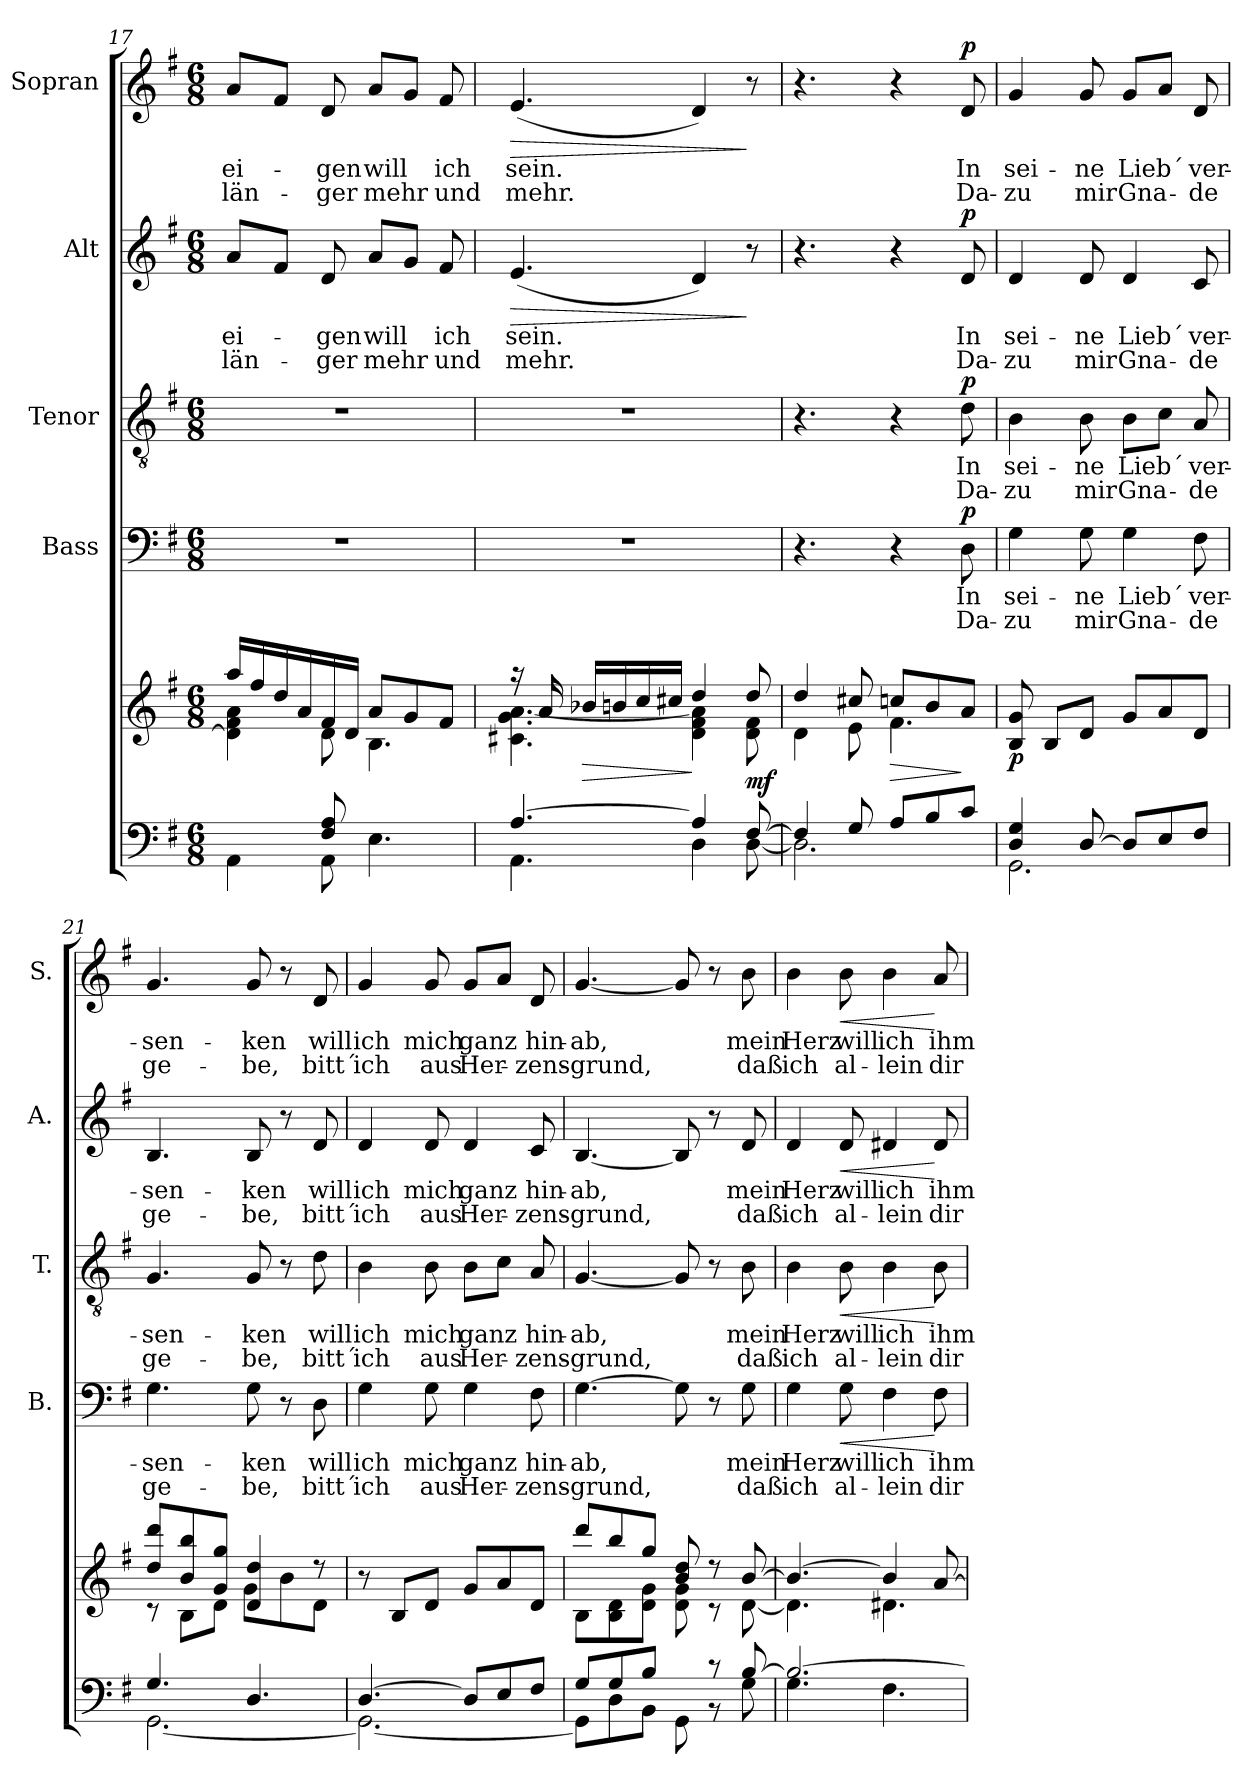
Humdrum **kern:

**kern	**kern	**dynam	**kern	**text	**text	**dynam	**kern	**text	**text	**dynam	**kern	**text	**text	**dynam	**kern	**text	**text	**dynam
*part5	*part5	*part5	*part4	*part4	*part4	*part4	*part3	*part3	*part3	*part3	*part2	*part2	*part2	*part2	*part1	*part1	*part1	*part1
*staff6	*staff5	*staff5/6	*staff4	*staff4	*staff4	*staff4	*staff3	*staff3	*staff3	*staff3	*staff2	*staff2	*staff2	*staff2	*staff1	*staff1	*staff1	*staff1
*	*	*	*I"Bass	*	*	*	*I"Tenor	*	*	*	*I"Alt	*	*	*	*I"Sopran	*	*	*
*	*	*	*I'B.	*	*	*	*I'T.	*	*	*	*I'A.	*	*	*	*I'S.	*	*	*
*clefF4	*clefG2	*	*clefF4	*	*	*	*clefGv2	*	*	*	*clefG2	*	*	*	*clefG2	*	*	*
*k[f#]	*k[f#]	*	*k[f#]	*	*	*	*k[f#]	*	*	*	*k[f#]	*	*	*	*k[f#]	*	*	*
*G:	*G:	*	*G:	*	*	*	*G:	*	*	*	*G:	*	*	*	*G:	*	*	*
*M6/8	*M6/8	*	*M6/8	*	*	*	*M6/8	*	*	*	*M6/8	*	*	*	*M6/8	*	*	*
=17	=17	=17	=17	=17	=17	=17	=17	=17	=17	=17	=17	=17	=17	=17	=17	=17	=17	=17
*^	*^	*	*	*	*	*	*	*	*	*	*	*	*	*	*	*	*	*
!	!	!	!	!	!	!	!	!	!	!	!	!	!	!LO:LY:b	!LO:LY:b	!	!	!LO:LY:b	!LO:LY:b	!
4ryy	4AA\	16aa/LL	4d\] 4f#\ 4a\	.	2.r	.	.	.	2.r	.	.	.	8a/L	ei-	län-	.	8a/L	ei-	län-	.
.	.	16ff#/	.	.	.	.	.	.	.	.	.	.	.	.	.	.	.	.	.	.
.	.	16dd/	.	.	.	.	.	.	.	.	.	.	8f#/J	.	.	.	8f#/J	.	.	.
.	.	16a/	.	.	.	.	.	.	.	.	.	.	.	.	.	.	.	.	.	.
!	!	!	!	!	!	!	!	!	!	!	!	!	!	!LO:LY:b	!LO:LY:b	!	!	!LO:LY:b	!LO:LY:b	!
8F#/ 8A/	8AA\	16f#/	8d\	.	.	.	.	.	.	.	.	.	8d/	-gen	-ger	.	8d/	-gen	-ger	.
.	.	16d/JJ	.	.	.	.	.	.	.	.	.	.	.	.	.	.	.	.	.	.
!	!	!	!	!	!	!	!	!	!	!	!	!	!	!LO:LY:b	!LO:LY:b	!	!	!LO:LY:b	!LO:LY:b	!
4.ryy	4.E\	8a/L	4.B\	.	.	.	.	.	.	.	.	.	8a/L	will	mehr	.	8a/L	will	mehr	.
.	.	8g/	.	.	.	.	.	.	.	.	.	.	8g/J	.	.	.	8g/J	.	.	.
!	!	!	!	!	!	!	!	!	!	!	!	!	!	!LO:LY:b	!LO:LY:b	!	!	!LO:LY:b	!LO:LY:b	!
.	.	8f#/J	.	.	.	.	.	.	.	.	.	.	8f#/	ich	und	.	8f#/	ich	und	.
=18	=18	=18	=18	=18	=18	=18	=18	=18	=18	=18	=18	=18	=18	=18	=18	=18	=18	=18	=18	=18
!	!	!	!	!	!	!	!	!	!	!	!	!	!	!LO:LY:b	!LO:LY:b	!LO:HP:b	!	!LO:LY:b	!LO:LY:b	!LO:HP:b
[>4.A/	4.AA\	16raa	4.c#X\ 4.g\ [<4.a\	.	2.r	.	.	.	2.r	.	.	.	(<4.e/	sein.	mehr.	>	(<4.e/	sein.	mehr.	>
.	.	16a/	.	.	.	.	.	.	.	.	.	.	.	.	.	.	.	.	.	.
!	!	!	!	!LO:HP:b	!	!	!	!	!	!	!	!	!	!	!	!	!	!	!	!
.	.	16b-X/LL	.	>	.	.	.	.	.	.	.	.	.	.	.	.	.	.	.	.
.	.	16bn/	.	.	.	.	.	.	.	.	.	.	.	.	.	.	.	.	.	.
.	.	16cc/	.	.	.	.	.	.	.	.	.	.	.	.	.	.	.	.	.	.
.	.	16cc#X/JJ	.	.	.	.	.	.	.	.	.	.	.	.	.	.	.	.	.	.
4A/]	4D\	4dd/	4d\ 4f#\ 4a\]	]	.	.	.	.	.	.	.	.	4d/)	.	.	.	4d/)	.	.	.
!	!	!	!	!LO:DY:b	!	!	!	!	!	!	!	!	!	!	!	!	!	!	!	!
[>8F#/	[<8D\	8dd/	8d\ 8f#\	mf	.	.	.	.	.	.	.	.	8r	.	.	]	8r	.	.	]
=19	=19	=19	=19	=19	=19	=19	=19	=19	=19	=19	=19	=19	=19	=19	=19	=19	=19	=19	=19	=19
4F#/]	2.D\]	4dd/	4d\	.	4.r	.	.	.	4.r	.	.	.	4.r	.	.	.	4.r	.	.	.
8G/	.	8cc#X/	8e\	.	.	.	.	.	.	.	.	.	.	.	.	.	.	.	.	.
!	!	!	!	!LO:HP:b	!	!	!	!	!	!	!	!	!	!	!	!	!	!	!	!
8A/L	.	8ccn/L	4.f#\	>	4r	.	.	.	4r	.	.	.	4r	.	.	.	4r	.	.	.
8B/	.	8b/	.	.	.	.	.	.	.	.	.	.	.	.	.	.	.	.	.	.
!	!	!	!	!	!	!LO:LY:b	!LO:LY:b	!LO:DY:a	!	!LO:LY:b	!LO:LY:b	!LO:DY:a	!	!LO:LY:b	!LO:LY:b	!LO:DY:a	!	!LO:LY:b	!LO:LY:b	!LO:DY:a
8c/J	.	8a/J	.	]	8D\	In	Da-	p	8d\	In	Da-	p	8d/	In	Da-	p	8d/	In	Da-	p
*	*	*v	*v	*	*	*	*	*	*	*	*	*	*	*	*	*	*	*	*	*
!!LO:PB:g=z
=20	=20	=20	=20	=20	=20	=20	=20	=20	=20	=20	=20	=20	=20	=20	=20	=20	=20	=20	=20
!	!	!	!LO:DY:b	!	!LO:LY:b	!LO:LY:b	!	!	!LO:LY:b	!LO:LY:b	!	!	!LO:LY:b	!LO:LY:b	!	!	!LO:LY:b	!LO:LY:b	!
4D/ 4G/	2.GG\	8B/ 8g/	p	4G\	sei-	-zu	.	4B\	sei-	-zu	.	4d/	sei-	-zu	.	4g/	sei-	-zu	.
.	.	8B/L	.	.	.	.	.	.	.	.	.	.	.	.	.	.	.	.	.
!	!	!	!	!	!LO:LY:b	!LO:LY:b	!	!	!LO:LY:b	!LO:LY:b	!	!	!LO:LY:b	!LO:LY:b	!	!	!LO:LY:b	!LO:LY:b	!
[>8D/	.	8d/J	.	8G\	-ne	mir	.	8B\	-ne	mir	.	8d/	-ne	mir	.	8g/	-ne	mir	.
!	!	!	!	!	!LO:LY:b	!LO:LY:b	!	!	!LO:LY:b	!LO:LY:b	!	!	!LO:LY:b	!LO:LY:b	!	!	!LO:LY:b	!LO:LY:b	!
8D/L]	.	8g/L	.	4G\	Lieb´	Gna-	.	8B\L	Lieb´	Gna-	.	4d/	Lieb´	Gna-	.	8g/L	Lieb´	Gna-	.
8E/	.	8a/	.	.	.	.	.	8c\J	.	.	.	.	.	.	.	8a/J	.	.	.
!	!	!	!	!	!LO:LY:b	!LO:LY:b	!	!	!LO:LY:b	!LO:LY:b	!	!	!LO:LY:b	!LO:LY:b	!	!	!LO:LY:b	!LO:LY:b	!
8F#/J	.	8d/J	.	8F#\	ver-	-de	.	8A/	ver-	-de	.	8c/	ver-	-de	.	8d/	ver-	-de	.
=21	=21	=21	=21	=21	=21	=21	=21	=21	=21	=21	=21	=21	=21	=21	=21	=21	=21	=21	=21
*	*	*^	*	*	*	*	*	*	*	*	*	*	*	*	*	*	*	*	*
!	!	!	!	!	!	!LO:LY:b	!LO:LY:b	!	!	!LO:LY:b	!LO:LY:b	!	!	!LO:LY:b	!LO:LY:b	!	!	!LO:LY:b	!LO:LY:b	!
4.G/	[<2.GG\	8dd/ 8ddd/L	8rc	.	4.G\	-sen-	ge-	.	4.G/	-sen-	ge-	.	4.B/	-sen-	ge-	.	4.g/	-sen-	ge-	.
.	.	8b/ 8bb/	8B\L	.	.	.	.	.	.	.	.	.	.	.	.	.	.	.	.	.
.	.	8g/ 8gg/J	8d\J	.	.	.	.	.	.	.	.	.	.	.	.	.	.	.	.	.
!	!	!	!	!	!	!LO:LY:b	!LO:LY:b	!	!	!LO:LY:b	!LO:LY:b	!	!	!LO:LY:b	!LO:LY:b	!	!	!LO:LY:b	!LO:LY:b	!
4.D/	.	4d/ 4dd/	8g\L	.	8G\	-ken	-be,	.	8G/	-ken	-be,	.	8B/	-ken	-be,	.	8g/	-ken	-be,	.
.	.	.	8b\	.	8r	.	.	.	8r	.	.	.	8r	.	.	.	8r	.	.	.
!	!	!	!	!	!	!LO:LY:b	!LO:LY:b	!	!	!LO:LY:b	!LO:LY:b	!	!	!LO:LY:b	!LO:LY:b	!	!	!LO:LY:b	!LO:LY:b	!
.	.	8rcc	8d\J	.	8D\	will	bitt´	.	8d\	will	bitt´	.	8d/	will	bitt´	.	8d/	will	bitt´	.
=22	=22	=22	=22	=22	=22	=22	=22	=22	=22	=22	=22	=22	=22	=22	=22	=22	=22	=22	=22	=22
!	!	!	!	!	!	!LO:LY:b	!LO:LY:b	!	!	!LO:LY:b	!LO:LY:b	!	!	!LO:LY:b	!LO:LY:b	!	!	!LO:LY:b	!LO:LY:b	!
*	*	*v	*v	*	*	*	*	*	*	*	*	*	*	*	*	*	*	*	*	*
[>4.D/	2.GG\_	8r	.	4G\	ich	ich	.	4B\	ich	ich	.	4d/	ich	ich	.	4g/	ich	ich	.
.	.	8B/L	.	.	.	.	.	.	.	.	.	.	.	.	.	.	.	.	.
!	!	!	!	!	!LO:LY:b	!LO:LY:b	!	!	!LO:LY:b	!LO:LY:b	!	!	!LO:LY:b	!LO:LY:b	!	!	!LO:LY:b	!LO:LY:b	!
.	.	8d/J	.	8G\	mich	aus	.	8B\	mich	aus	.	8d/	mich	aus	.	8g/	mich	aus	.
!	!	!	!	!	!LO:LY:b	!LO:LY:b	!	!	!LO:LY:b	!LO:LY:b	!	!	!LO:LY:b	!LO:LY:b	!	!	!LO:LY:b	!LO:LY:b	!
8D/L]	.	8g/L	.	4G\	ganz	Her-	.	8B\L	ganz	Her-	.	4d/	ganz	Her-	.	8g/L	ganz	Her-	.
8E/	.	8a/	.	.	.	.	.	8c\J	.	.	.	.	.	.	.	8a/J	.	.	.
!	!	!	!	!	!LO:LY:b	!LO:LY:b	!	!	!LO:LY:b	!LO:LY:b	!	!	!LO:LY:b	!LO:LY:b	!	!	!LO:LY:b	!LO:LY:b	!
8F#/J	.	8d/J	.	8F#\	hin-	-zens-	.	8A/	hin-	-zens-	.	8c/	hin-	-zens-	.	8d/	hin-	-zens-	.
=23	=23	=23	=23	=23	=23	=23	=23	=23	=23	=23	=23	=23	=23	=23	=23	=23	=23	=23	=23
*	*	*^	*	*	*	*	*	*	*	*	*	*	*	*	*	*	*	*	*
!	!	!	!	!	!	!LO:LY:b	!LO:LY:b	!	!	!LO:LY:b	!LO:LY:b	!	!	!LO:LY:b	!LO:LY:b	!	!	!LO:LY:b	!LO:LY:b	!
8G/L	8GG\L]	8ddd/L	8B\L	.	[4.G\	-ab,	-grund,	.	[4.G/	-ab,	-grund,	.	[4.B/	-ab,	-grund,	.	[4.g/	-ab,	-grund,	.
8G/	8D\	8bb/	8B\ 8d\	.	.	.	.	.	.	.	.	.	.	.	.	.	.	.	.	.
8B/J	8BB\J	8gg/J	8d\ 8g\J	.	.	.	.	.	.	.	.	.	.	.	.	.	.	.	.	.
8ryy	8GG\	8b/ 8dd/	8d\ 8g\	.	8G\]	.	.	.	8G/]	.	.	.	8B/]	.	.	.	8g/]	.	.	.
8r	8r	8r	8rc	.	8r	.	.	.	8r	.	.	.	8r	.	.	.	8r	.	.	.
!	!	!	!	!	!	!LO:LY:b	!LO:LY:b	!	!	!LO:LY:b	!LO:LY:b	!	!	!LO:LY:b	!LO:LY:b	!	!	!LO:LY:b	!LO:LY:b	!
[>8B/	8G\	[>8b/	[<8d\	.	8G\	mein	daß	.	8B\	mein	daß	.	8d/	mein	daß	.	8b\	mein	daß	.
=24	=24	=24	=24	=24	=24	=24	=24	=24	=24	=24	=24	=24	=24	=24	=24	=24	=24	=24	=24	=24
!	!	!	!	!	!	!LO:LY:b	!LO:LY:b	!	!	!LO:LY:b	!LO:LY:b	!	!	!LO:LY:b	!LO:LY:b	!	!	!LO:LY:b	!LO:LY:b	!
2.B/_	4.G\	4.b/_	4.d\]	.	4G\	Herz	ich	.	4B\	Herz	ich	.	4d/	Herz	ich	.	4b\	Herz	ich	.
!	!	!	!	!	!	!LO:LY:b	!LO:LY:b	!LO:HP:b	!	!LO:LY:b	!LO:LY:b	!LO:HP:b	!	!LO:LY:b	!LO:LY:b	!LO:HP:b	!	!LO:LY:b	!LO:LY:b	!LO:HP:b
.	.	.	.	.	8G\	will	al-	<	8B\	will	al-	<	8d/	will	al-	<	8b\	will	al-	<
!	!	!	!	!	!	!LO:LY:b	!LO:LY:b	!	!	!LO:LY:b	!LO:LY:b	!	!	!LO:LY:b	!LO:LY:b	!	!	!LO:LY:b	!LO:LY:b	!
.	4.F#\	4b/]	4.d#X\	.	4F#\	ich	-lein	.	4B\	ich	-lein	.	4d#X/	ich	-lein	.	4b\	ich	-lein	.
!	!	!	!	!	!	!LO:LY:b	!LO:LY:b	!	!	!LO:LY:b	!LO:LY:b	!	!	!LO:LY:b	!LO:LY:b	!	!	!LO:LY:b	!LO:LY:b	!
.	.	[>8a/	.	.	8F#\	ihm	dir	[	8B\	ihm	dir	[	8d#/	ihm	dir	[	8a/	ihm	dir	[
*v	*v	*	*	*	*	*	*	*	*	*	*	*	*	*	*	*	*	*	*	*
*	*v	*v	*	*	*	*	*	*	*	*	*	*	*	*	*	*	*	*	*
=	=	=	=	=	=	=	=	=	=	=	=	=	=	=	=	=	=	=
*-	*-	*-	*-	*-	*-	*-	*-	*-	*-	*-	*-	*-	*-	*-	*-	*-	*-	*-
